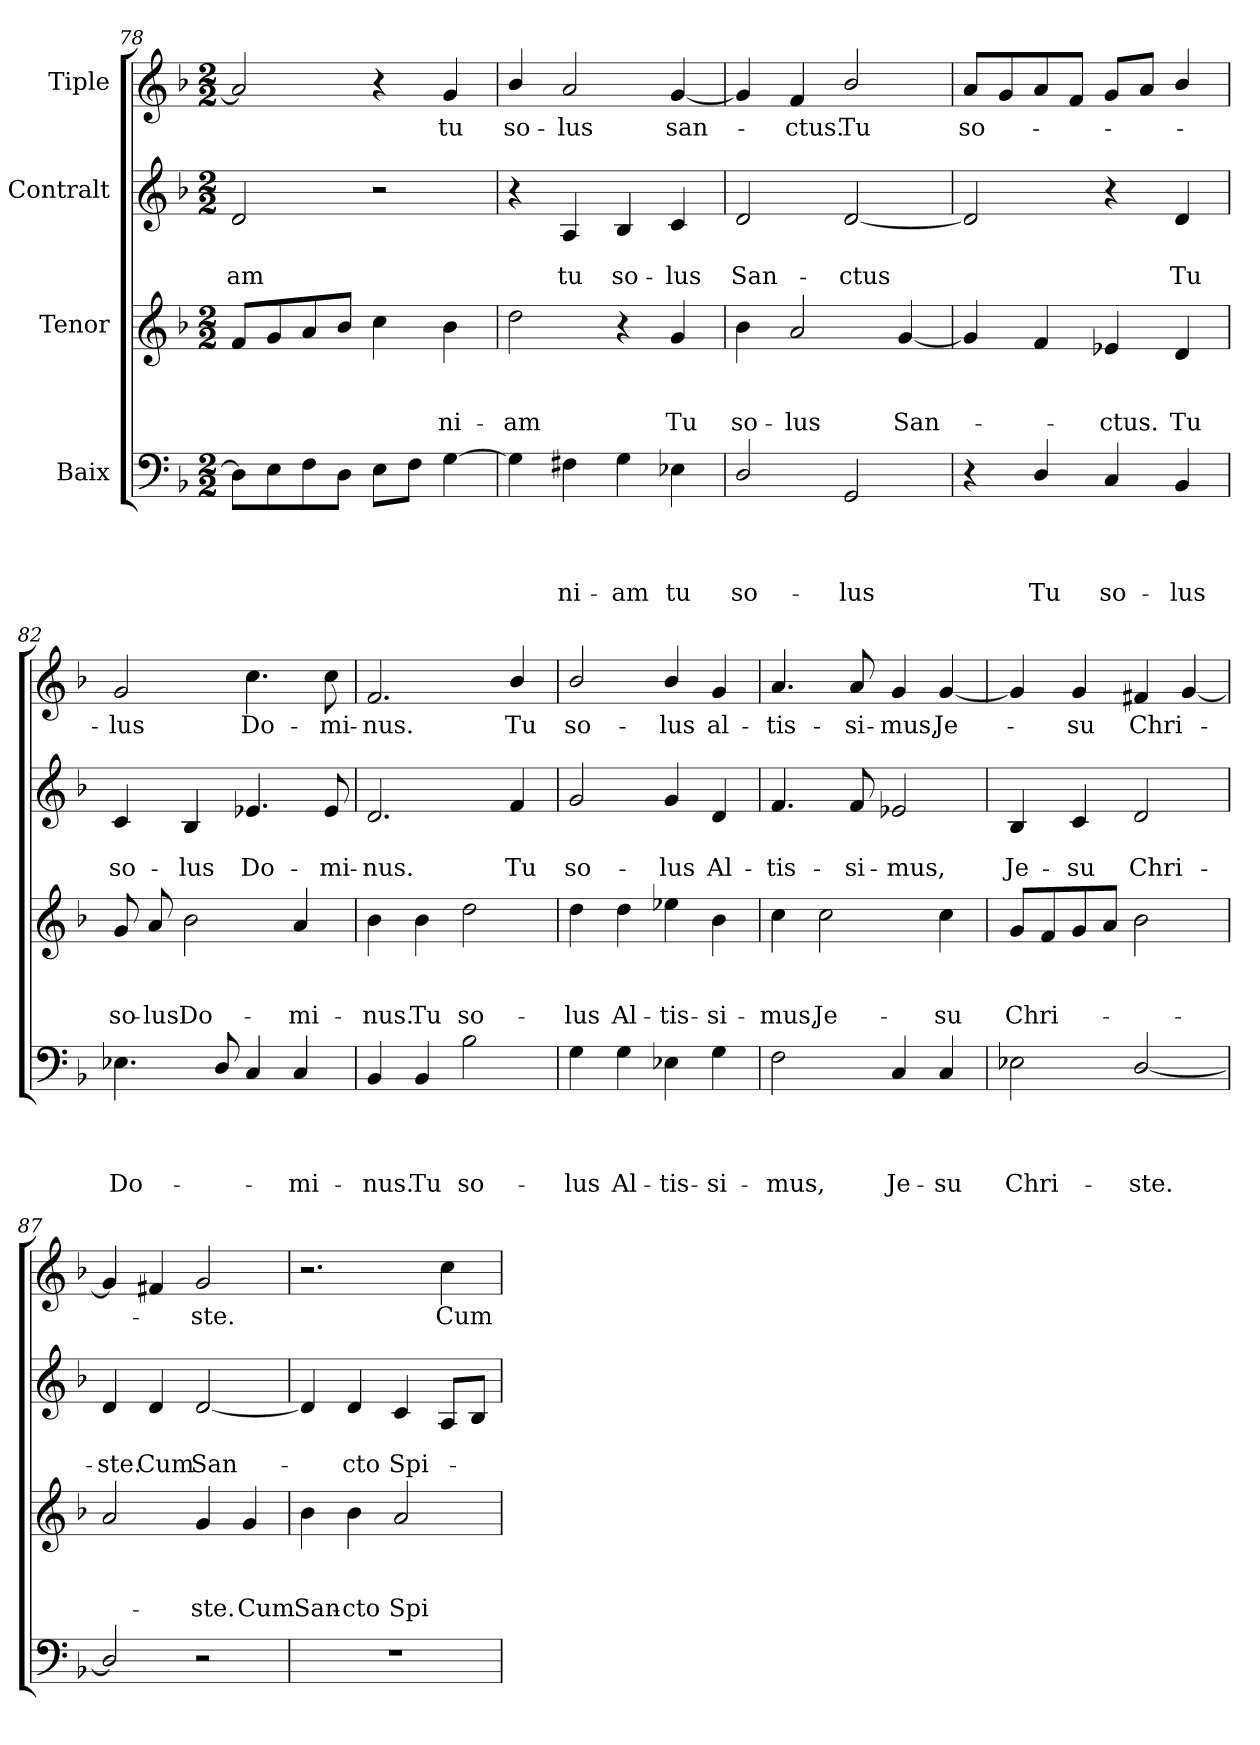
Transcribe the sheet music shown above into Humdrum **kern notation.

**kern	**text	**text	**text	**text	**kern	**text	**text	**text	**kern	**text	**text	**kern	**text
*part4	*part4	*part4	*part4	*part4	*part3	*part3	*part3	*part3	*part2	*part2	*part2	*part1	*part1
*staff4	*staff4	*staff4	*staff4	*staff4	*staff3	*staff3	*staff3	*staff3	*staff2	*staff2	*staff2	*staff1	*staff1
*I"Baix	*	*	*	*	*I"Tenor	*	*	*	*I"Contralt	*	*	*I"Tiple	*
*clefF4	*	*	*	*	*clefG2	*	*	*	*clefG2	*	*	*clefG2	*
*k[b-]	*	*	*	*	*k[b-]	*	*	*	*k[b-]	*	*	*k[b-]	*
*F:	*	*	*	*	*F:	*	*	*	*F:	*	*	*F:	*
*M2/2	*	*	*	*	*M2/2	*	*	*	*M2/2	*	*	*M2/2	*
=78	=78	=78	=78	=78	=78	=78	=78	=78	=78	=78	=78	=78	=78
!	!	!	!	!	!	!	!	!	!	!	!LO:LY:b	!	!
8D\L]	.	.	.	.	8f/L	.	.	.	2d/	.	-am	2a/]	.
8E\	.	.	.	.	8g/	.	.	.	.	.	.	.	.
8F\	.	.	.	.	8a/	.	.	.	.	.	.	.	.
8D\J	.	.	.	.	8b-/J	.	.	.	.	.	.	.	.
8E\L	.	.	.	.	4cc\	.	.	.	2r	.	.	4r	.
8F\J	.	.	.	.	.	.	.	.	.	.	.	.	.
!	!	!	!	!	!	!	!	!LO:LY:b	!	!	!	!	!LO:LY:b
[>4G\	.	.	.	.	4b-\	.	.	-ni-	.	.	.	4g/	tu
=79	=79	=79	=79	=79	=79	=79	=79	=79	=79	=79	=79	=79	=79
!	!	!	!	!	!	!	!	!LO:LY:b	!	!	!	!	!LO:LY:b
4G\]	.	.	.	.	2dd\	.	.	-am	4r	.	.	4b-/	so-
!	!	!	!	!LO:LY:b	!	!	!	!	!	!	!LO:LY:b	!	!LO:LY:b
4F#X\	.	.	.	-ni-	.	.	.	.	4A/	.	tu	2a/	-lus
!	!	!	!	!LO:LY:b	!	!	!	!	!	!	!LO:LY:b	!	!
4G\	.	.	.	-am	4r	.	.	.	4B-/	.	so-	.	.
!	!	!	!	!LO:LY:b	!	!	!	!LO:LY:b	!	!	!LO:LY:b	!	!LO:LY:b
4E-X\	.	.	.	tu	4g/	.	.	Tu	4c/	.	-lus	[<4g/	san-
=80	=80	=80	=80	=80	=80	=80	=80	=80	=80	=80	=80	=80	=80
!	!	!	!	!LO:LY:b	!	!	!	!LO:LY:b	!	!	!LO:LY:b	!	!
2D/	.	.	.	so-	4b-\	.	.	so-	2d/	.	San-	4g/]	.
!	!	!	!	!	!	!	!	!LO:LY:b	!	!	!	!	!LO:LY:b
.	.	.	.	.	2a/	.	.	-lus	.	.	.	4f/	-ctus.
!	!	!	!	!LO:LY:b	!	!	!	!	!	!	!LO:LY:b	!	!LO:LY:b
2GG/	.	.	.	-lus	.	.	.	.	[<2d/	.	-ctus	2b-/	Tu
!	!	!	!	!	!	!	!	!LO:LY:b	!	!	!	!	!
.	.	.	.	.	[<4g/	.	.	San-	.	.	.	.	.
!!LO:LB:g=z
=81	=81	=81	=81	=81	=81	=81	=81	=81	=81	=81	=81	=81	=81
!	!	!	!	!	!	!	!	!	!	!	!	!	!LO:LY:b
4r	.	.	.	.	4g/]	.	.	.	2d/]	.	.	8a/L	so-
.	.	.	.	.	.	.	.	.	.	.	.	8g/	.
!	!	!	!	!LO:LY:b	!	!	!	!	!	!	!	!	!
4D/	.	.	.	Tu	4f/	.	.	.	.	.	.	8a/	.
.	.	.	.	.	.	.	.	.	.	.	.	8f/J	.
!	!	!	!	!LO:LY:b	!	!	!	!LO:LY:b	!	!	!	!	!
4C/	.	.	.	so-	4e-X/	.	.	-ctus.	4r	.	.	8g/L	.
.	.	.	.	.	.	.	.	.	.	.	.	8a/J	.
!	!	!	!	!LO:LY:b	!	!	!	!LO:LY:b	!	!	!LO:LY:b	!	!
4BB-/	.	.	.	-lus	4d/	.	.	Tu	4d/	.	Tu	4b-/	.
=82	=82	=82	=82	=82	=82	=82	=82	=82	=82	=82	=82	=82	=82
!	!	!	!	!LO:LY:b	!	!	!	!LO:LY:b	!	!	!LO:LY:b	!	!LO:LY:b
4.E-X\	.	.	.	Do-	8g/	.	.	so-	4c/	.	so-	2g/	-lus
!	!	!	!	!	!	!	!	!LO:LY:b	!	!	!	!	!
.	.	.	.	.	8a/	.	.	-lus	.	.	.	.	.
!	!	!	!	!	!	!	!	!LO:LY:b	!	!	!LO:LY:b	!	!
.	.	.	.	.	2b-\	.	.	Do-	4B-/	.	-lus	.	.
8D/	.	.	.	.	.	.	.	.	.	.	.	.	.
!	!	!	!	!	!	!	!	!	!	!	!LO:LY:b	!	!LO:LY:b
4C/	.	.	.	.	.	.	.	.	4.e-X/	.	Do-	4.cc\	Do-
!	!	!	!	!LO:LY:b	!	!	!	!LO:LY:b	!	!	!	!	!
4C/	.	.	.	-mi-	4a/	.	.	-mi-	.	.	.	.	.
!	!	!	!	!	!	!	!	!	!	!	!LO:LY:b	!	!LO:LY:b
.	.	.	.	.	.	.	.	.	8e-/	.	-mi-	8cc\	-mi-
=83	=83	=83	=83	=83	=83	=83	=83	=83	=83	=83	=83	=83	=83
!	!	!	!	!LO:LY:b	!	!	!	!LO:LY:b	!	!	!LO:LY:b	!	!LO:LY:b
4BB-/	.	.	.	-nus.	4b-\	.	.	-nus.	2.d/	.	-nus.	2.f/	-nus.
!	!	!	!	!LO:LY:b	!	!	!	!LO:LY:b	!	!	!	!	!
4BB-/	.	.	.	Tu	4b-\	.	.	Tu	.	.	.	.	.
!	!	!	!	!LO:LY:b	!	!	!	!LO:LY:b	!	!	!	!	!
2B-\	.	.	.	so-	2dd\	.	.	so-	.	.	.	.	.
!	!	!	!	!	!	!	!	!	!	!	!LO:LY:b	!	!LO:LY:b
.	.	.	.	.	.	.	.	.	4f/	.	Tu	4b-/	Tu
=84	=84	=84	=84	=84	=84	=84	=84	=84	=84	=84	=84	=84	=84
!	!	!	!	!LO:LY:b	!	!	!	!LO:LY:b	!	!	!LO:LY:b	!	!LO:LY:b
4G\	.	.	.	-lus	4dd\	.	.	-lus	2g/	.	so-	2b-/	so-
!	!	!	!	!LO:LY:b	!	!	!	!LO:LY:b	!	!	!	!	!
4G\	.	.	.	Al-	4dd\	.	.	Al-	.	.	.	.	.
!	!	!	!	!LO:LY:b	!	!	!	!LO:LY:b	!	!	!LO:LY:b	!	!LO:LY:b
4E-X\	.	.	.	-tis-	4ee-X\	.	.	-tis-	4g/	.	-lus	4b-/	-lus
!	!	!	!	!LO:LY:b	!	!	!	!LO:LY:b	!	!	!LO:LY:b	!	!LO:LY:b
4G\	.	.	.	-si-	4b-\	.	.	-si-	4d/	.	Al-	4g/	al-
=85	=85	=85	=85	=85	=85	=85	=85	=85	=85	=85	=85	=85	=85
!	!	!	!	!LO:LY:b	!	!	!	!LO:LY:b	!	!	!LO:LY:b	!	!LO:LY:b
2F\	.	.	.	-mus,	4cc\	.	.	-mus,	4.f/	.	-tis-	4.a/	-tis-
!	!	!	!	!	!	!	!	!LO:LY:b	!	!	!	!	!
.	.	.	.	.	2cc\	.	.	Je-	.	.	.	.	.
!	!	!	!	!	!	!	!	!	!	!	!LO:LY:b	!	!LO:LY:b
.	.	.	.	.	.	.	.	.	8f/	.	-si-	8a/	-si-
!	!	!	!	!LO:LY:b	!	!	!	!	!	!	!LO:LY:b	!	!LO:LY:b
4C/	.	.	.	Je-	.	.	.	.	2e-X/	.	-mus,	4g/	-mus,
!	!	!	!	!LO:LY:b	!	!	!	!LO:LY:b	!	!	!	!	!LO:LY:b
4C/	.	.	.	-su	4cc\	.	.	-su	.	.	.	[<4g/	Je-
=86	=86	=86	=86	=86	=86	=86	=86	=86	=86	=86	=86	=86	=86
!	!	!	!	!LO:LY:b	!	!	!	!LO:LY:b	!	!	!LO:LY:b	!	!
2E-X\	.	.	.	Chri-	8g/L	.	.	Chri-	4B-/	.	Je-	4g/]	.
.	.	.	.	.	8f/	.	.	.	.	.	.	.	.
!	!	!	!	!	!	!	!	!	!	!	!LO:LY:b	!	!LO:LY:b
.	.	.	.	.	8g/	.	.	.	4c/	.	-su	4g/	-su
.	.	.	.	.	8a/J	.	.	.	.	.	.	.	.
!	!	!	!	!LO:LY:b	!	!	!	!	!	!	!LO:LY:b	!	!LO:LY:b
[<2D/	.	.	.	-ste.	2b-\	.	.	.	2d/	.	Chri-	4f#X/	Chri-
.	.	.	.	.	.	.	.	.	.	.	.	[<4g/	.
!!LO:PB:g=z
=87	=87	=87	=87	=87	=87	=87	=87	=87	=87	=87	=87	=87	=87
!	!	!	!	!	!	!	!	!	!	!	!LO:LY:b	!	!
2D/]	.	.	.	.	2a/	.	.	.	4d/	.	-ste.	4g/]	.
!	!	!	!	!	!	!	!	!	!	!	!LO:LY:b	!	!
.	.	.	.	.	.	.	.	.	4d/	.	Cum	4f#X/	.
!	!	!	!	!	!	!	!	!LO:LY:b	!	!	!LO:LY:b	!	!LO:LY:b
2r	.	.	.	.	4g/	.	.	-ste.	[<2d/	.	San-	2g/	-ste.
!	!	!	!	!	!	!	!	!LO:LY:b	!	!	!	!	!
.	.	.	.	.	4g/	.	.	Cum	.	.	.	.	.
=88	=88	=88	=88	=88	=88	=88	=88	=88	=88	=88	=88	=88	=88
!	!	!	!	!	!	!	!	!LO:LY:b	!	!	!	!	!
1r	.	.	.	.	4b-\	.	.	San-	4d/]	.	.	2.r	.
!	!	!	!	!	!	!	!	!LO:LY:b	!	!	!LO:LY:b	!	!
.	.	.	.	.	4b-\	.	.	-cto	4d/	.	-cto	.	.
!	!	!	!	!	!	!	!	!LO:LY:b	!	!	!LO:LY:b	!	!
.	.	.	.	.	2a/	.	.	Spi-	4c/	.	Spi-	.	.
!	!	!	!	!	!	!	!	!	!	!	!	!	!LO:LY:b
.	.	.	.	.	.	.	.	.	8A/L	.	.	4cc\	Cum
.	.	.	.	.	.	.	.	.	8B-/J	.	.	.	.
=	=	=	=	=	=	=	=	=	=	=	=	=	=
*-	*-	*-	*-	*-	*-	*-	*-	*-	*-	*-	*-	*-	*-
